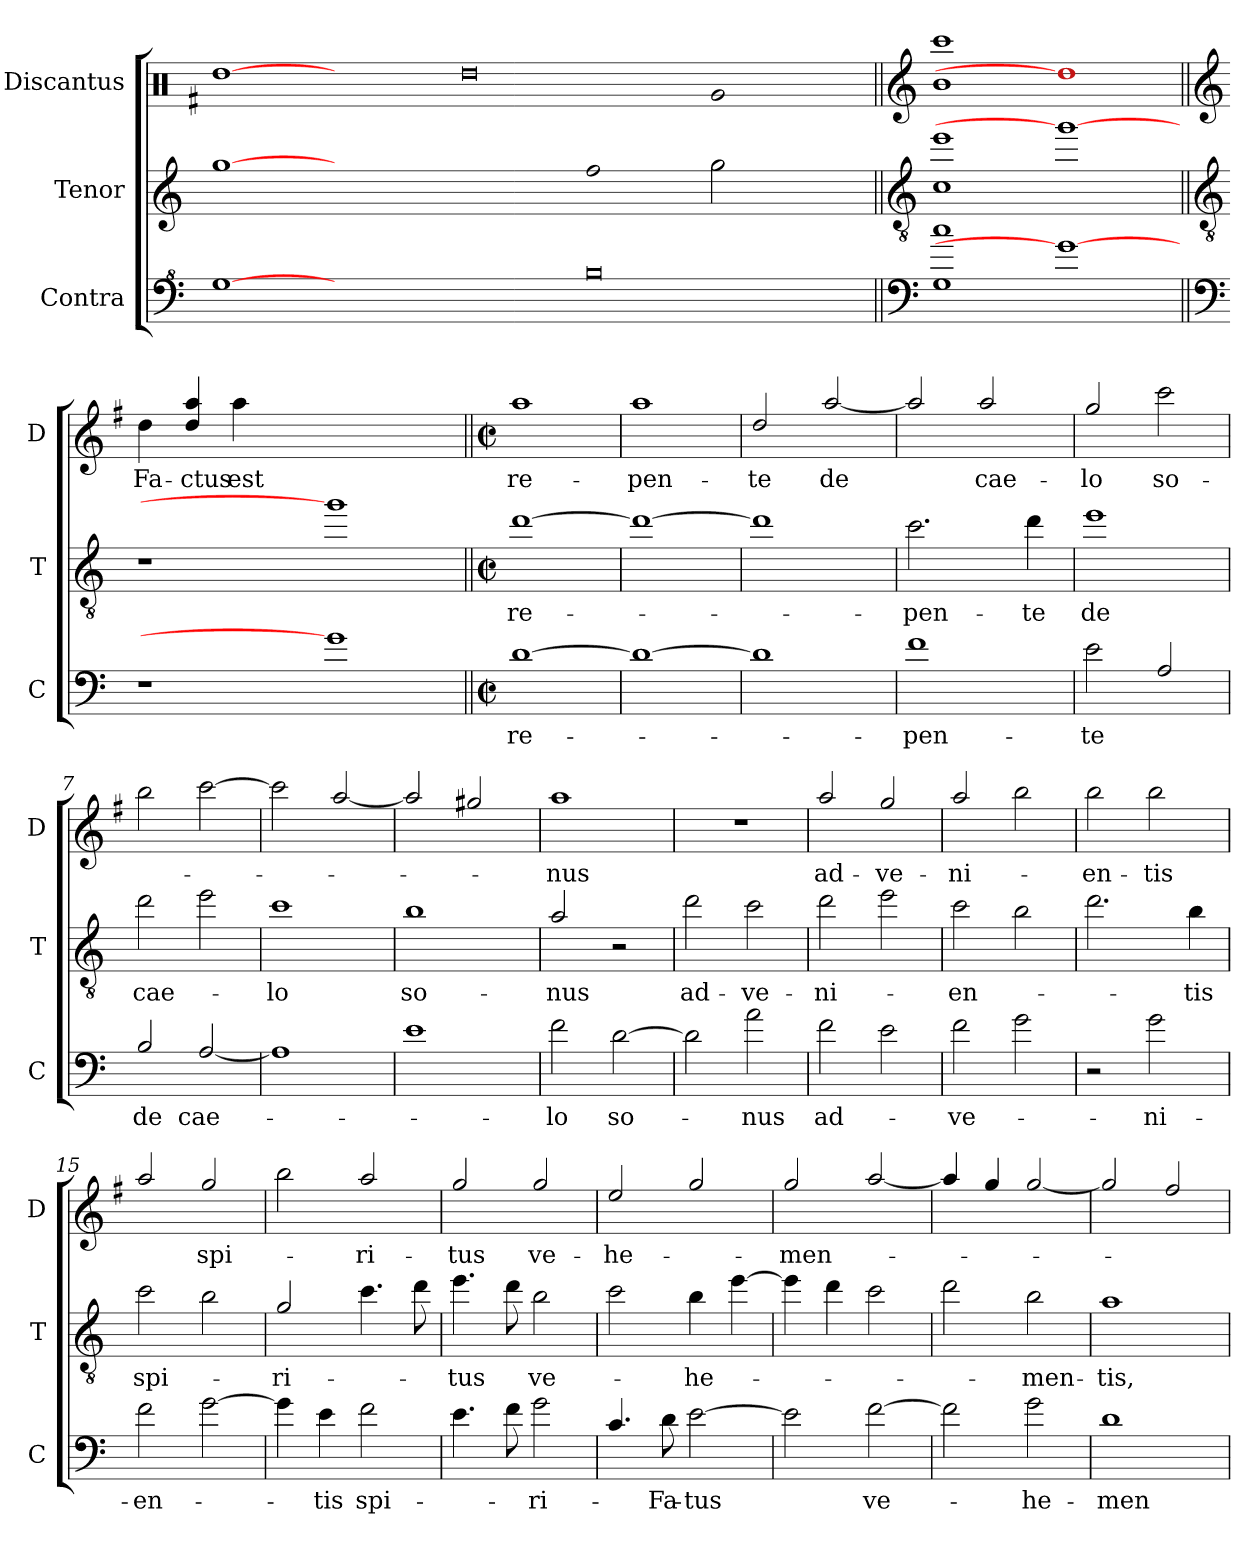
**kern	**text	**kern	**text	**kern	**text
*part3	*part3	*part2	*part2	*part1	*part1
*staff3	*staff3	*staff2	*staff2	*staff1	*staff1
*I"Contra	*	*I"Tenor	*	*I"Discantus	*
*I'C	*	*I'T	*	*I'D	*
*clefF^4	*	*	*	*clefX	*
*ITrd7c12	*	*ITrd7c12	*	*ITrd7c12	*
*k[]	*	*k[]	*	*k[f#]	*
*C:	*	*C:	*	*G:	*
=	=	=	=	=	=
[1G	.	[1g	.	[1Rdd	.
0ryy	.	0ryy	.	1ryy	.
.	.	.	.	0Rdd	.
!	!	!LO:N:head=open	!	!	!
0B	.	1f	.	.	.
!	!	!LO:N:head=open	!	!LO:N:head=open	!
.	.	2g\	.	1Rg	.
.	.	2ryy	.	.	.
=1X||	=1X||	=1X||	=1X||	=1X||	=1X||
*clefF4	*	*clefGv2	*	*clefG2	*
1GG 1c	.	1C 1e	.	1B 1cc	.
1G_	.	1g_	.	1Rdd]	.
!!LO:LB:g=z
=1||	=1||	=1||	=1||	=1||	=1||
*clefF4	*	*clefGv2	*	*clefG2	*
!	!	!	!	!LO:N:head=solid	!LO:LY:b
1r	.	1r	.	4d	Fa-
!	!	!	!	!LO:N:n=1:head=solid	!
!	!	!	!	!LO:N:n=2:head=solid	!LO:LY:b
.	.	.	.	4d/ 4a/	-ctus
!	!	!	!	!LO:N:head=solid	!LO:LY:b
.	.	.	.	4a	est
.	.	.	.	1ryy	.
1G]	.	1g]	.	.	.
.	.	.	.	4ryy	.
=2||	=2||	=2||	=2||	=2||	=2||
*M2/2	*	*M2/2	*	*M2/2	*
*met(c|)	*	*met(c|)	*	*met(c|)	*
!	!LO:LY:b	!	!LO:LY:b	!	!LO:LY:b
[1D	re-	[1d	re-	1a	re-
=3	=3	=3	=3	=3	=3
!	!	!	!	!	!LO:LY:b
1D_	.	1d_	.	1a	-pen-
!!LO:LB:g=z
=4	=4	=4	=4	=4	=4
!	!	!	!	!	!LO:LY:b
1D]	.	1d]	.	2d/	-te
!	!	!	!	!	!LO:LY:b
.	.	.	.	[2a/	de
=5	=5	=5	=5	=5	=5
!	!LO:LY:b	!	!LO:LY:b	!	!
1F	-pen-	2.c\	-pen-	2a/]	.
!	!	!	!	!	!LO:LY:b
.	.	.	.	2a/	cae-
!	!	!	!LO:LY:b	!	!
.	.	4d\	-te	.	.
=6	=6	=6	=6	=6	=6
!	!LO:LY:b	!	!LO:LY:b	!	!LO:LY:b
2E\	-te	1e	de	2g/	-lo
!	!	!	!	!	!LO:LY:b
2AA/	.	.	.	2cc\	so-
=7	=7	=7	=7	=7	=7
!	!LO:LY:b	!	!LO:LY:b	!	!
2BB/	de	2d\	cae-	2b\	.
!	!LO:LY:b	!	!	!	!
[2AA/	cae-	2e\	.	[2cc\	.
=8	=8	=8	=8	=8	=8
!	!	!	!LO:LY:b	!	!
1AA]	.	1c	-lo	2cc\]	.
.	.	.	.	[2a/	.
=9	=9	=9	=9	=9	=9
!	!	!	!LO:LY:b	!	!
1E	.	1B	so-	2a/]	.
.	.	.	.	2g#X/	.
=10	=10	=10	=10	=10	=10
!	!LO:LY:b	!	!LO:LY:b	!	!LO:LY:b
2F\	-lo	2A/	-nus	1a	-nus
!	!LO:LY:b	!	!	!	!
[2D\	so-	2r	.	.	.
=11	=11	=11	=11	=11	=11
!	!	!	!LO:LY:b	!	!
2D\]	.	2d\	ad-	1r	.
!	!LO:LY:b	!	!LO:LY:b	!	!
2A\	-nus	2c\	-ve-	.	.
!!LO:LB:g=z
=12	=12	=12	=12	=12	=12
!	!LO:LY:b	!	!LO:LY:b	!	!LO:LY:b
2F\	ad-	2d\	-ni-	2a/	ad-
!	!	!	!	!	!LO:LY:b
2E\	.	2e\	.	2g/	-ve-
=13	=13	=13	=13	=13	=13
!	!LO:LY:b	!	!LO:LY:b	!	!LO:LY:b
2F\	-ve-	2c\	-en-	2a/	-ni-
2G\	.	2B\	.	2b\	.
=14	=14	=14	=14	=14	=14
!	!	!	!	!	!LO:LY:b
2r	.	2.d\	.	2b\	-en-
!	!LO:LY:b	!	!	!	!LO:LY:b
2G\	-ni-	.	.	2b\	-tis
!	!	!	!LO:LY:b	!	!
.	.	4B\	-tis	.	.
=15	=15	=15	=15	=15	=15
!	!LO:LY:b	!	!LO:LY:b	!	!
2F\	-en-	2c\	spi-	2a/	.
!	!	!	!	!	!LO:LY:b
[2G\	.	2B\	.	2g/	spi-
=16	=16	=16	=16	=16	=16
!	!	!	!LO:LY:b	!	!
4G\]	.	2G/	-ri-	2b\	.
!	!LO:LY:b	!	!	!	!
4E\	-tis	.	.	.	.
!	!LO:LY:b	!	!	!	!LO:LY:b
2F\	spi-	4.c\	.	2a/	-ri-
.	.	8d\	.	.	.
=17	=17	=17	=17	=17	=17
!	!	!	!LO:LY:b	!	!LO:LY:b
4.E\	.	4.e\	-tus	2g/	-tus
8F\	.	8d\	.	.	.
!	!LO:LY:b	!	!LO:LY:b	!	!LO:LY:b
2G\	-ri-	2B\	ve-	2g/	ve-
=18	=18	=18	=18	=18	=18
!	!	!	!	!	!LO:LY:b
4.C/	.	2c\	.	2e/	-he-
!	!LO:LY:b	!	!	!	!
8D\	-Fa-	.	.	.	.
!	!LO:LY:b	!	!LO:LY:b	!	!
[2E\	-tus	4B\	-he-	2g/	.
.	.	[4e\	.	.	.
=19	=19	=19	=19	=19	=19
!	!	!	!	!	!LO:LY:b
2E\]	.	4e\]	.	2g/	-men-
.	.	4d\	.	.	.
!	!LO:LY:b	!	!	!	!
[2F\	ve-	2c\	.	[2a/	.
!!LO:PB:g=z
=20	=20	=20	=20	=20	=20
2F\]	.	2d\	.	4a/]	.
.	.	.	.	4g/	.
!	!LO:LY:b	!	!LO:LY:b	!	!
2G\	-he-	2B\	-men-	[2g/	.
=21	=21	=21	=21	=21	=21
!	!LO:LY:b	!	!LO:LY:b	!	!
1D	-men-	1A	-tis,	2g/]	.
.	.	.	.	2f#/	.
=	=	=	=	=	=
*-	*-	*-	*-	*-	*-
